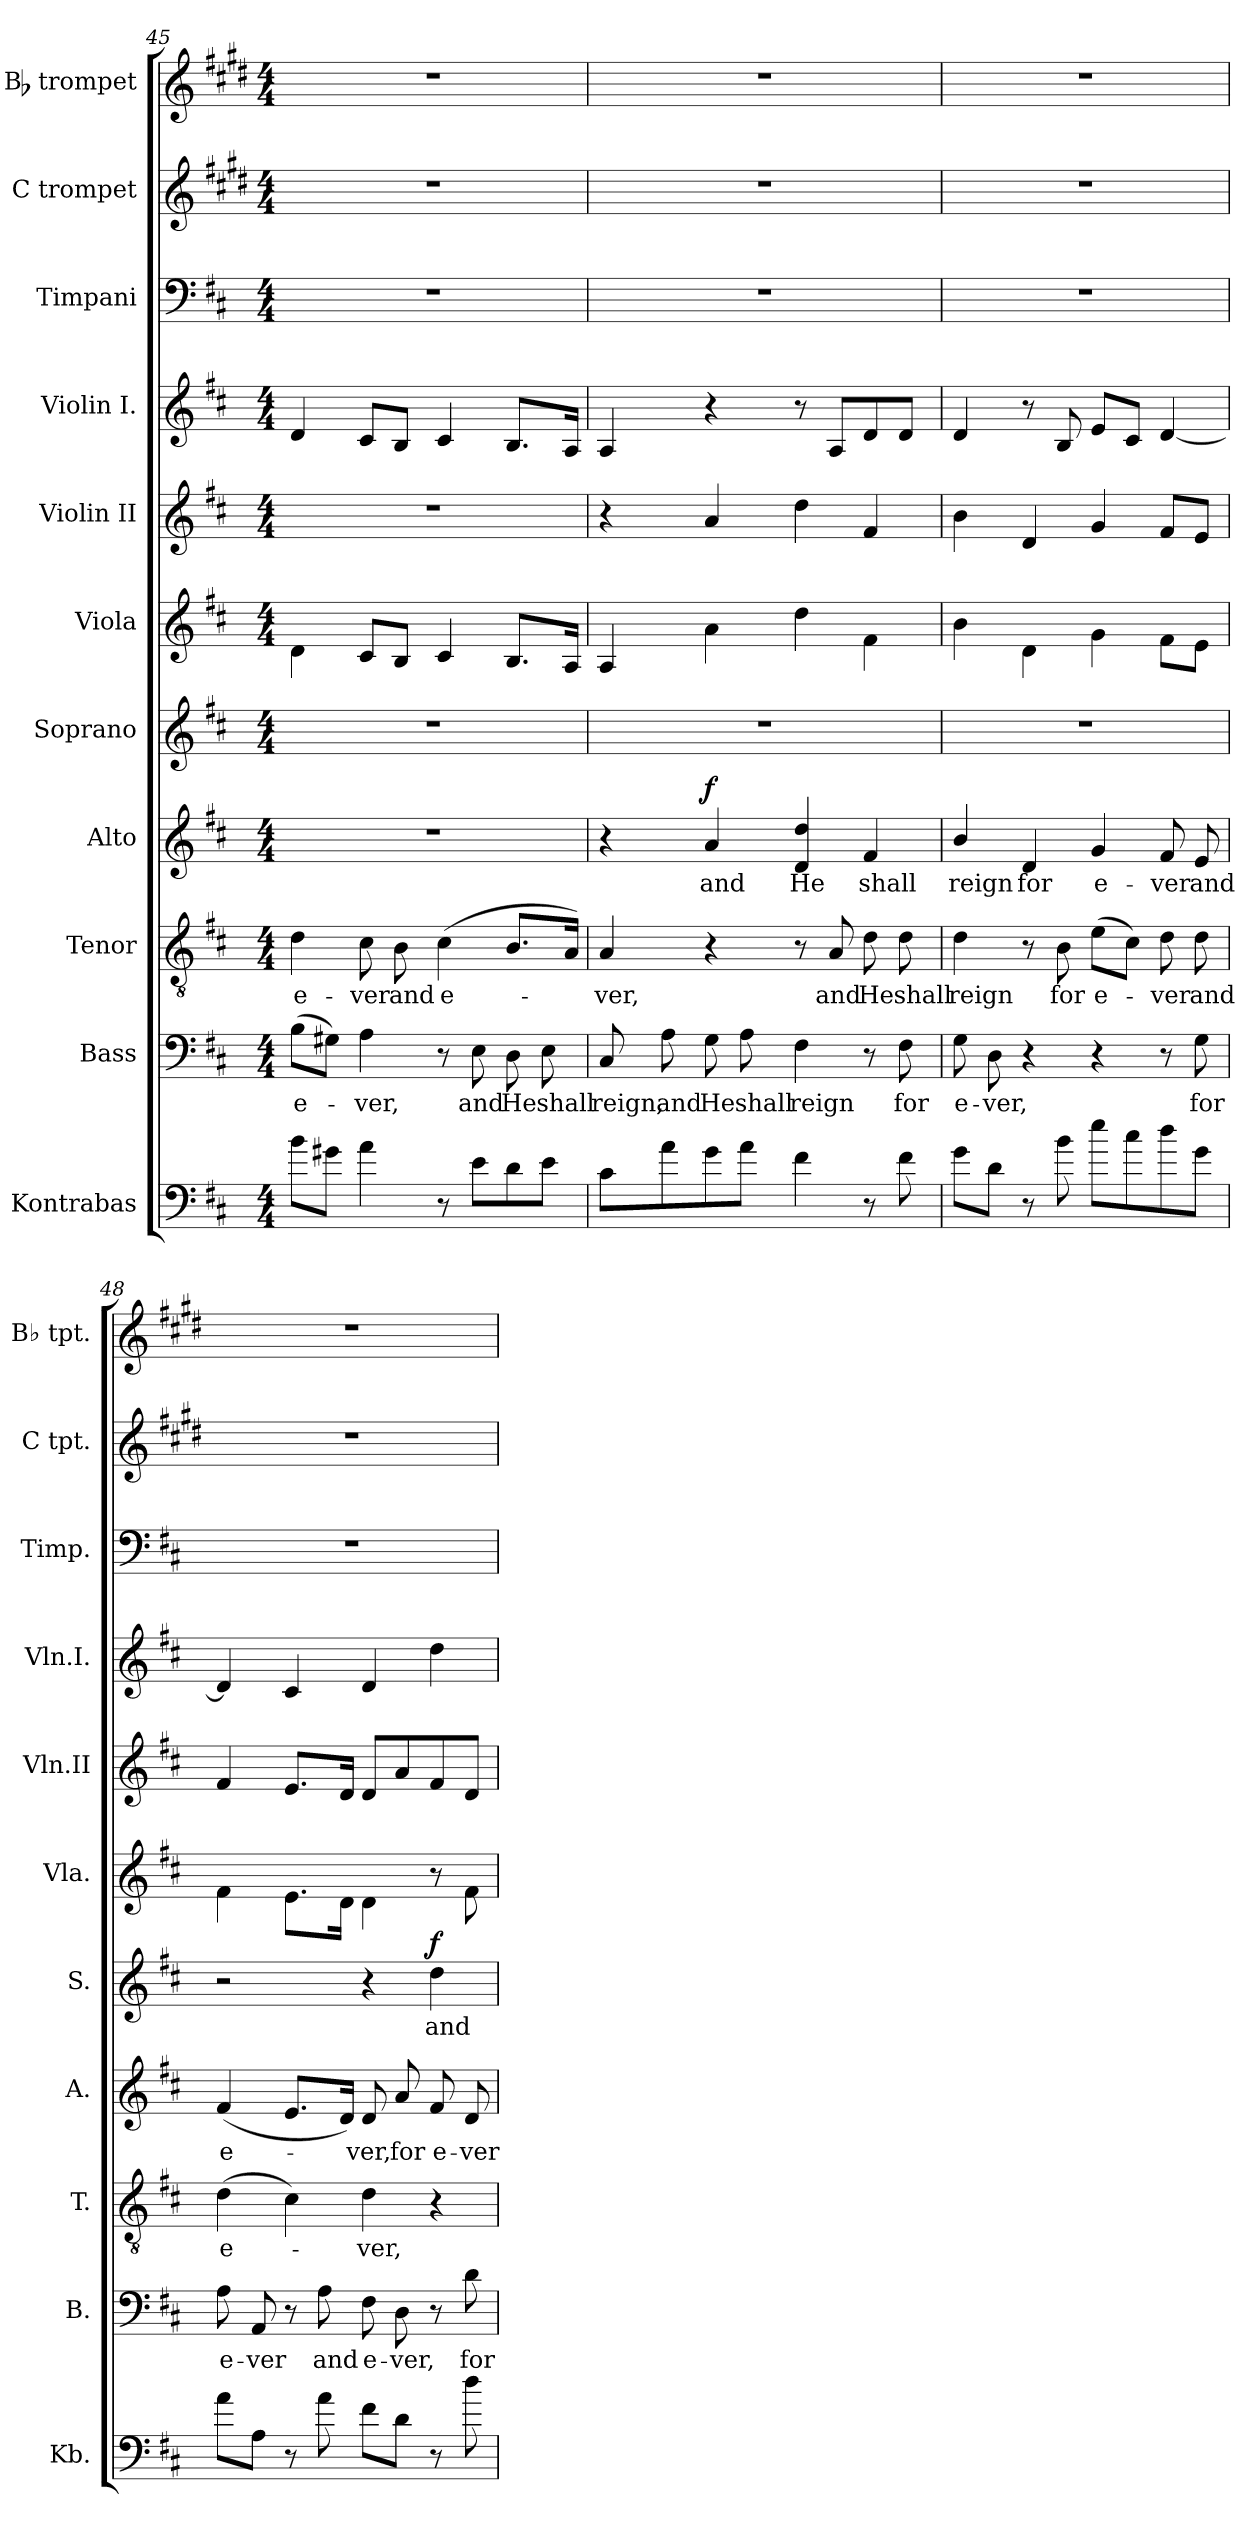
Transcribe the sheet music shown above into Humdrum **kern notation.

**kern	**kern	**text	**kern	**text	**kern	**text	**dynam	**kern	**text	**dynam	**kern	**kern	**kern	**kern	**kern	**kern
*part11	*part10	*part10	*part9	*part9	*part8	*part8	*part8	*part7	*part7	*part7	*part6	*part5	*part4	*part3	*part2	*part1
*staff11	*staff10	*staff10	*staff9	*staff9	*staff8	*staff8	*staff8	*staff7	*staff7	*staff7	*staff6	*staff5	*staff4	*staff3	*staff2	*staff1
*I"Kontrabas	*I"Bass	*	*I"Tenor	*	*I"Alto	*	*	*I"Soprano	*	*	*I"Viola	*I"Violin II	*I"Violin I.	*I"Timpani	*I"C trompet	*I"Bb trompet
*I'Kb.	*I'B.	*	*I'T.	*	*I'A.	*	*	*I'S.	*	*	*I'Vla.	*I'Vln.II	*I'Vln.I.	*I'Timp.	*I'C tpt.	*I'Bb tpt.
*clefF4	*clefF4	*	*clefGv2	*	*clefG2	*	*	*clefG2	*	*	*clefG2	*clefG2	*clefG2	*clefF4	*clefG2	*clefG2
*ITrd7c12	*	*	*	*	*	*	*	*	*	*	*	*	*	*	*ITrd1c2	*ITrd1c2
*k[f#c#]	*k[f#c#]	*	*k[f#c#]	*	*k[f#c#]	*	*	*k[f#c#]	*	*	*k[f#c#]	*k[f#c#]	*k[f#c#]	*k[f#c#]	*k[f#c#]	*k[f#c#]
*M4/4	*M4/4	*	*M4/4	*	*M4/4	*	*	*M4/4	*	*	*M4/4	*M4/4	*M4/4	*M4/4	*M4/4	*M4/4
=45	=45	=45	=45	=45	=45	=45	=45	=45	=45	=45	=45	=45	=45	=45	=45	=45
!	!	!LO:LY:b	!	!LO:LY:b	!	!	!	!	!	!	!	!	!	!	!	!
8B\L	(8B\L	e-	4d\	e-	1r	.	.	1r	.	.	4d\	1r	4d/	1r	1r	1r
8G#X\J	8G#X\J)	.	.	.	.	.	.	.	.	.	.	.	.	.	.	.
!	!	!LO:LY:b	!	!LO:LY:b	!	!	!	!	!	!	!	!	!	!	!	!
4A\	4A\	-ver,	8c#\	-ver	.	.	.	.	.	.	8c#/L	.	8c#/L	.	.	.
!	!	!	!	!LO:LY:b	!	!	!	!	!	!	!	!	!	!	!	!
.	.	.	8B\	and	.	.	.	.	.	.	8B/J	.	8B/J	.	.	.
!	!	!	!	!LO:LY:b	!	!	!	!	!	!	!	!	!	!	!	!
8r	8r	.	(<4c#\	e-	.	.	.	.	.	.	4c#/	.	4c#/	.	.	.
!	!	!LO:LY:b	!	!	!	!	!	!	!	!	!	!	!	!	!	!
8E\L	8E\	and	.	.	.	.	.	.	.	.	.	.	.	.	.	.
!	!	!LO:LY:b	!	!	!	!	!	!	!	!	!	!	!	!	!	!
8D\	8D\	He	8.B/L	.	.	.	.	.	.	.	8.B/L	.	8.B/L	.	.	.
!	!	!LO:LY:b	!	!	!	!	!	!	!	!	!	!	!	!	!	!
8E\J	8E\	shall	.	.	.	.	.	.	.	.	.	.	.	.	.	.
.	.	.	16A/Jk)	.	.	.	.	.	.	.	16A/Jk	.	16A/Jk	.	.	.
=46	=46	=46	=46	=46	=46	=46	=46	=46	=46	=46	=46	=46	=46	=46	=46	=46
!	!	!LO:LY:b	!	!LO:LY:b	!	!	!	!	!	!	!	!	!	!	!	!
8C#\L	8C#/	reign,	4A/	-ver,	4r	.	.	1r	.	.	4A/	4r	4A/	1r	1r	1r
!	!	!LO:LY:b	!	!	!	!	!	!	!	!	!	!	!	!	!	!
8A\	8A\	and	.	.	.	.	.	.	.	.	.	.	.	.	.	.
!	!	!LO:LY:b	!	!	!	!LO:LY:b	!LO:DY:a	!	!	!	!	!	!	!	!	!
8G\	8G\	He	4r	.	4a/	and	f	.	.	.	4a\	4a/	4r	.	.	.
!	!	!LO:LY:b	!	!	!	!	!	!	!	!	!	!	!	!	!	!
8A\J	8A\	shall	.	.	.	.	.	.	.	.	.	.	.	.	.	.
!	!	!LO:LY:b	!	!	!	!LO:LY:b	!	!	!	!	!	!	!	!	!	!
4F#\	4F#\	reign	8r	.	4d/ 4dd/	He	.	.	.	.	4dd\	4dd\	8r	.	.	.
!	!	!	!	!LO:LY:b	!	!	!	!	!	!	!	!	!	!	!	!
.	.	.	8A/	and	.	.	.	.	.	.	.	.	8A/L	.	.	.
!	!	!	!	!LO:LY:b	!	!LO:LY:b	!	!	!	!	!	!	!	!	!	!
8r	8r	.	8d\	He	4f#/	shall	.	.	.	.	4f#\	4f#/	8d/	.	.	.
!	!	!LO:LY:b	!	!LO:LY:b	!	!	!	!	!	!	!	!	!	!	!	!
8F#\	8F#\	for	8d\	shall	.	.	.	.	.	.	.	.	8d/J	.	.	.
=47	=47	=47	=47	=47	=47	=47	=47	=47	=47	=47	=47	=47	=47	=47	=47	=47
!	!	!LO:LY:b	!	!LO:LY:b	!	!LO:LY:b	!	!	!	!	!	!	!	!	!	!
8G\L	8G\	e-	4d\	reign	4b/	reign	.	1r	.	.	4b\	4b\	4d/	1r	1r	1r
!	!	!LO:LY:b	!	!	!	!	!	!	!	!	!	!	!	!	!	!
8D\J	8D\	-ver,	.	.	.	.	.	.	.	.	.	.	.	.	.	.
!	!	!	!	!	!	!LO:LY:b	!	!	!	!	!	!	!	!	!	!
8r	4r	.	8r	.	4d/	for	.	.	.	.	4d\	4d/	8r	.	.	.
!	!	!	!	!LO:LY:b	!	!	!	!	!	!	!	!	!	!	!	!
8B\	.	.	8B\	for	.	.	.	.	.	.	.	.	8B/	.	.	.
!	!	!	!	!LO:LY:b	!	!LO:LY:b	!	!	!	!	!	!	!	!	!	!
8e\L	4r	.	(8e\L	e-	4g/	e-	.	.	.	.	4g\	4g/	8e/L	.	.	.
8c#\	.	.	8c#\J)	.	.	.	.	.	.	.	.	.	8c#/J	.	.	.
!	!	!	!	!LO:LY:b	!	!LO:LY:b	!	!	!	!	!	!	!	!	!	!
8d\	8r	.	8d\	-ver	8f#/	-ver	.	.	.	.	8f#\L	8f#/L	[4d/	.	.	.
!	!	!LO:LY:b	!	!LO:LY:b	!	!LO:LY:b	!	!	!	!	!	!	!	!	!	!
8G\J	8G\	for	8d\	and	8e/	and	.	.	.	.	8e\J	8e/J	.	.	.	.
!!LO:PB:g=z
=48	=48	=48	=48	=48	=48	=48	=48	=48	=48	=48	=48	=48	=48	=48	=48	=48
!	!	!LO:LY:b	!	!LO:LY:b	!	!LO:LY:b	!	!	!	!	!	!	!	!	!	!
8A\L	8A\	e-	(4d\	e-	(4f#/	e-	.	2r	.	.	4f#\	4f#/	4d/]	1r	1r	1r
!	!	!LO:LY:b	!	!	!	!	!	!	!	!	!	!	!	!	!	!
8AA\J	8AA/	-ver	.	.	.	.	.	.	.	.	.	.	.	.	.	.
8r	8r	.	4c#\)	.	8.e/L	.	.	.	.	.	8.e\L	8.e/L	4c#/	.	.	.
!	!	!LO:LY:b	!	!	!	!	!	!	!	!	!	!	!	!	!	!
8A\	8A\	and	.	.	.	.	.	.	.	.	.	.	.	.	.	.
.	.	.	.	.	16d/Jk)	.	.	.	.	.	16d\Jk	16d/Jk	.	.	.	.
!	!	!LO:LY:b	!	!LO:LY:b	!	!LO:LY:b	!	!	!	!	!	!	!	!	!	!
8F#\L	8F#\	e-	4d\	-ver,	8d/	-ver,	.	4r	.	.	4d\	8d/L	4d/	.	.	.
!	!	!LO:LY:b	!	!	!	!LO:LY:b	!	!	!	!	!	!	!	!	!	!
8D\J	8D\	-ver,	.	.	8a/	for	.	.	.	.	.	8a/	.	.	.	.
!	!	!	!	!	!	!LO:LY:b	!	!	!LO:LY:b	!LO:DY:a	!	!	!	!	!	!
8r	8r	.	4r	.	8f#/	e-	.	4dd\	and	f	8r	8f#/	4dd\	.	.	.
!	!	!LO:LY:b	!	!	!	!LO:LY:b	!	!	!	!	!	!	!	!	!	!
8d\	8d\	for	.	.	8d/	-ver	.	.	.	.	8f#\	8d/J	.	.	.	.
=	=	=	=	=	=	=	=	=	=	=	=	=	=	=	=	=
*-	*-	*-	*-	*-	*-	*-	*-	*-	*-	*-	*-	*-	*-	*-	*-	*-
